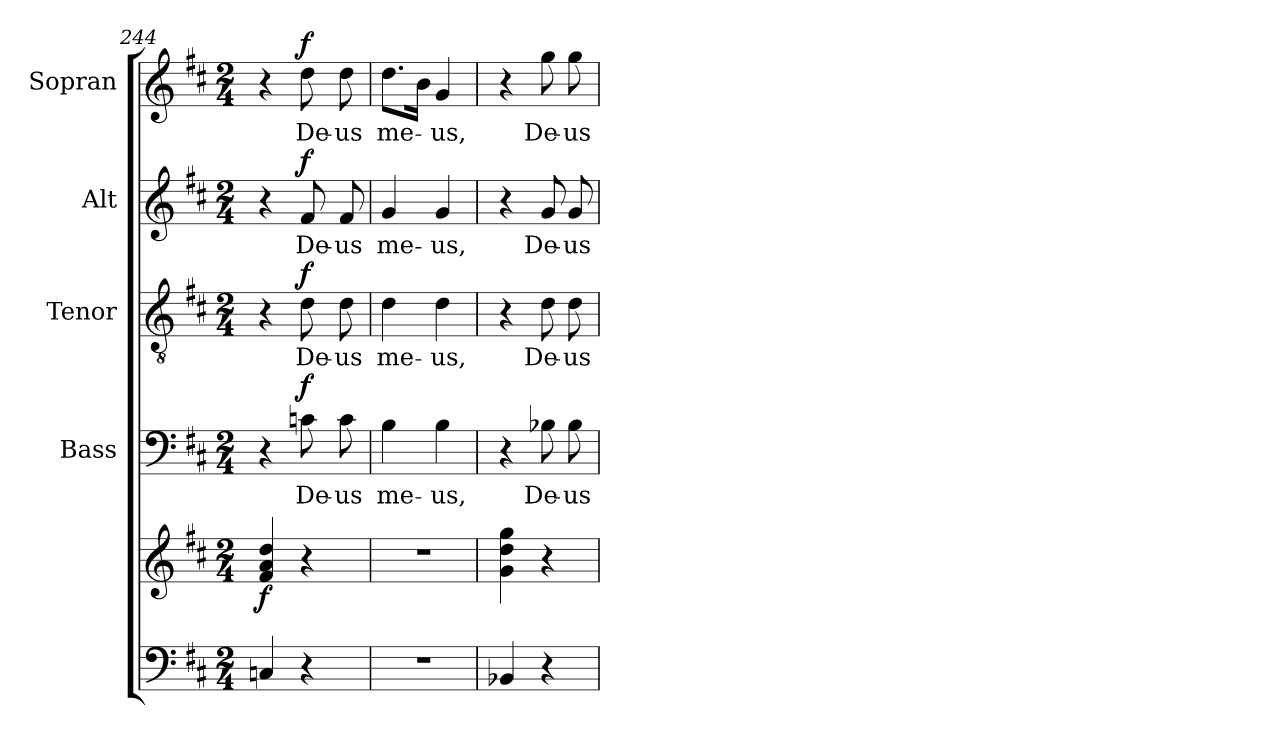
**kern	**kern	**dynam	**kern	**text	**dynam	**kern	**text	**dynam	**kern	**text	**dynam	**kern	**text	**dynam
*part5	*part5	*part5	*part4	*part4	*part4	*part3	*part3	*part3	*part2	*part2	*part2	*part1	*part1	*part1
*staff6	*staff5	*staff5/6	*staff4	*staff4	*staff4	*staff3	*staff3	*staff3	*staff2	*staff2	*staff2	*staff1	*staff1	*staff1
*	*	*	*I"Bass	*	*	*I"Tenor	*	*	*I"Alt	*	*	*I"Sopran	*	*
*	*	*	*I'B.	*	*	*I'T.	*	*	*I'A.	*	*	*I'S.	*	*
*clefF4	*clefG2	*	*clefF4	*	*	*clefGv2	*	*	*clefG2	*	*	*clefG2	*	*
*k[f#c#]	*k[f#c#]	*	*k[f#c#]	*	*	*k[f#c#]	*	*	*k[f#c#]	*	*	*k[f#c#]	*	*
*D:	*D:	*	*D:	*	*	*D:	*	*	*D:	*	*	*D:	*	*
*M2/4	*M2/4	*	*M2/4	*	*	*M2/4	*	*	*M2/4	*	*	*M2/4	*	*
=244	=244	=244	=244	=244	=244	=244	=244	=244	=244	=244	=244	=244	=244	=244
!	!	!LO:DY:b	!	!	!	!	!	!	!	!	!	!	!	!
4Cn/	4f#/ 4a/ 4dd/	f	4r	.	.	4r	.	.	4r	.	.	4r	.	.
!	!	!	!	!LO:LY:b	!LO:DY:a	!	!LO:LY:b	!LO:DY:a	!	!LO:LY:b	!LO:DY:a	!	!LO:LY:b	!LO:DY:a
4r	4r	.	8cn\	De-	f	8d\	De-	f	8f#/	De-	f	8dd\	De-	f
!	!	!	!	!LO:LY:b	!	!	!LO:LY:b	!	!	!LO:LY:b	!	!	!LO:LY:b	!
.	.	.	8c\	-us	.	8d\	-us	.	8f#/	-us	.	8dd\	-us	.
=245	=245	=245	=245	=245	=245	=245	=245	=245	=245	=245	=245	=245	=245	=245
!	!	!	!	!LO:LY:b	!	!	!LO:LY:b	!	!	!LO:LY:b	!	!	!LO:LY:b	!
2r	2r	.	4B\	me-	.	4d\	me-	.	4g/	me-	.	8.dd\L	me-	.
.	.	.	.	.	.	.	.	.	.	.	.	16b\Jk	.	.
!	!	!	!	!LO:LY:b	!	!	!LO:LY:b	!	!	!LO:LY:b	!	!	!LO:LY:b	!
.	.	.	4B\	-us,	.	4d\	-us,	.	4g/	-us,	.	4g/	-us,	.
=246	=246	=246	=246	=246	=246	=246	=246	=246	=246	=246	=246	=246	=246	=246
4BB-X/	4g\ 4dd\ 4gg\	.	4r	.	.	4r	.	.	4r	.	.	4r	.	.
!	!	!	!	!LO:LY:b	!	!	!LO:LY:b	!	!	!LO:LY:b	!	!	!LO:LY:b	!
4r	4r	.	8B-X\	De-	.	8d\	De-	.	8g/	De-	.	8gg\	De-	.
!	!	!	!	!LO:LY:b	!	!	!LO:LY:b	!	!	!LO:LY:b	!	!	!LO:LY:b	!
.	.	.	8B-\	-us	.	8d\	-us	.	8g/	-us	.	8gg\	-us	.
=	=	=	=	=	=	=	=	=	=	=	=	=	=	=
*-	*-	*-	*-	*-	*-	*-	*-	*-	*-	*-	*-	*-	*-	*-
